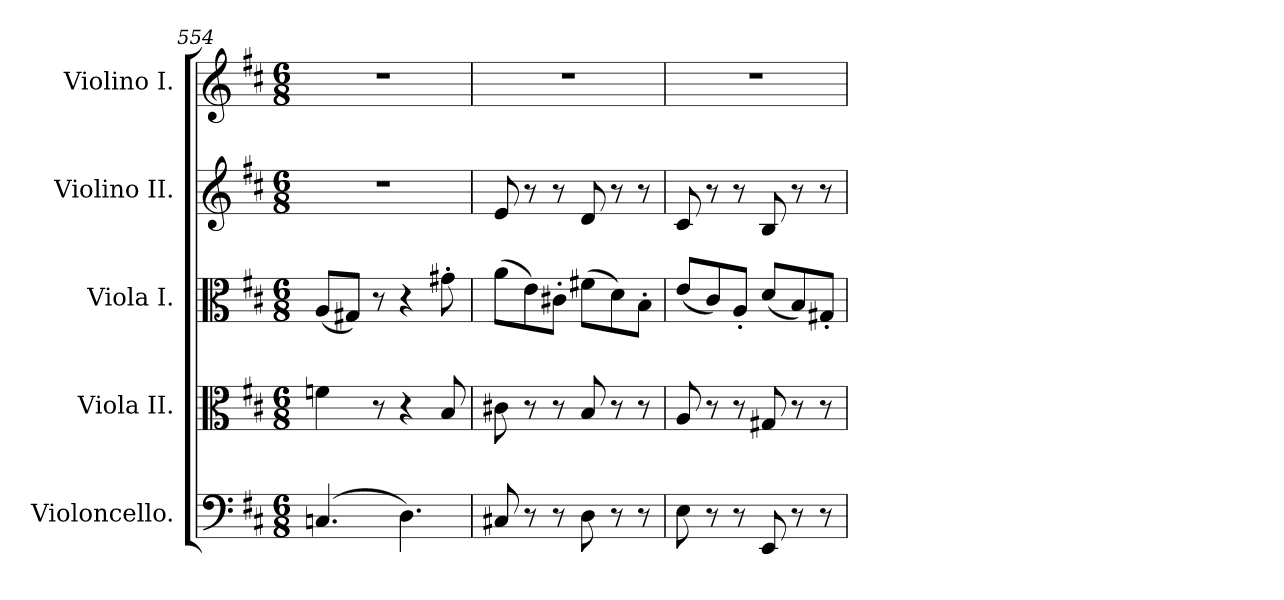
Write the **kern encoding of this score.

**kern	**kern	**kern	**kern	**kern
*part5	*part4	*part3	*part2	*part1
*staff5	*staff4	*staff3	*staff2	*staff1
*I"Violoncello.	*I"Viola II.	*I"Viola I.	*I"Violino II.	*I"Violino I.
*I'Vc	*I'Vla	*I'Vla	*I'Vln	*I'Vln
*clefF4	*clefC3	*clefC3	*clefG2	*clefG2
*k[f#c#]	*k[f#c#]	*k[f#c#]	*k[f#c#]	*k[f#c#]
*M6/8	*M6/8	*M6/8	*M6/8	*M6/8
=554	=554	=554	=554	=554
(>4.Cn/	4fn\	(<8A/L	2.r	2.r
.	.	8G#X/J)	.	.
.	8r	8r	.	.
4.D\)	4r	4r	.	.
.	8B/	8g#X'\	.	.
=555	=555	=555	=555	=555
8C#X/	8c#X\	(>8a\L	8e/	2.r
8r	8r	8e\)	8r	.
8r	8r	8c#X'\J	8r	.
8D\	8B/	(>8f#X\L	8d/	.
8r	8r	8d\)	8r	.
8r	8r	8B'\J	8r	.
=556	=556	=556	=556	=556
8E\	8A/	(<8e/L	8c#/	2.r
8r	8r	8c#/)	8r	.
8r	8r	8A'/J	8r	.
8EE/	8G#X/	(<8d/L	8B/	.
8r	8r	8B/)	8r	.
8r	8r	8G#X'/J	8r	.
=	=	=	=	=
*-	*-	*-	*-	*-
